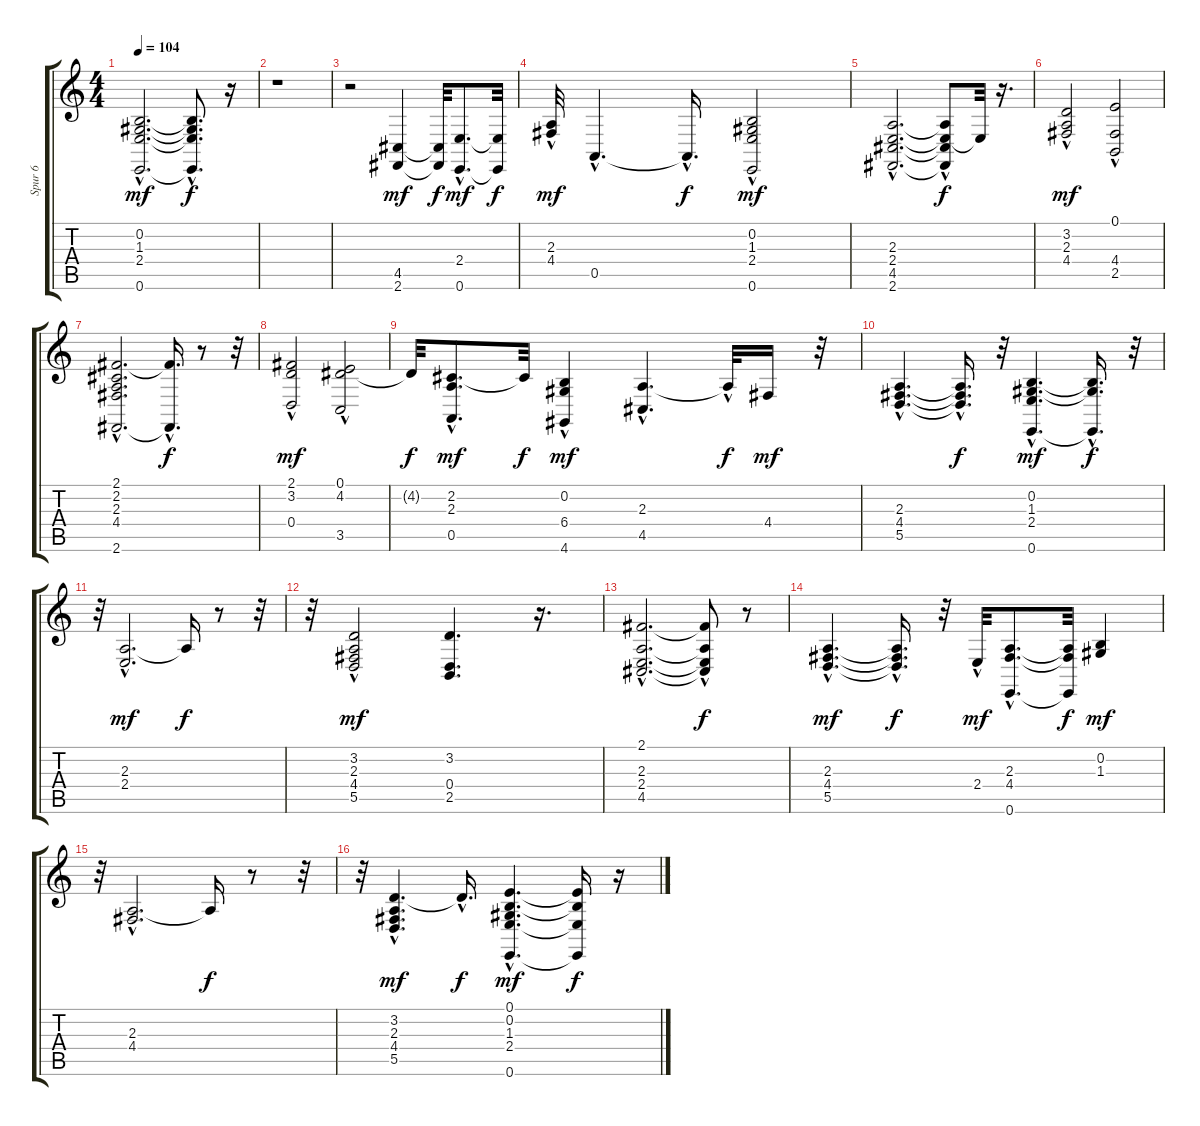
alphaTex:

\track ("Spur 6" "Spur 6") {instrument pad8sweep}
\staff {score tabs}
\tuning (E4 B3 G3 D3 A2 E2) {hide}
\ts (4 4)
\tempo 104
\clef g2
\ks c
(0.2{hac} 1.3{hac} 2.4{hac} 0.6{hac}).2{d dy mf} (0.2{hac t} 1.3{hac t} 2.4{t} 0.6{hac t}).8{d dy f} r.16 |
r.1 |
r.2 (4.5 2.6).4{dy mf} (4.5{t} 2.6{t}).32{dy f} (2.4{hac} 0.6{hac}).8{d dy mf} (2.4{t} 0.6{t}).32{dy f} |
(2.3 4.4{hac}).32{dy mf} 0.5{hac}.4{d} 0.5{hac t}.16{d dy f} (0.2{hac} 1.3 2.4{hac} 0.6).2{dy mf} |
(2.3{hac} 2.4{hac} 4.5{hac} 2.6{hac}).2{d} (2.3{hac t} 2.4{t} 4.5{t} 2.6{t}).8{dy f} 2.4{t}.32 r.16{d} |
(3.2 2.3{hac} 4.4).2{dy mf} (0.1{hac} 4.4 2.5).2 |
(2.1{hac} 2.2 2.3 4.4{hac} 2.6{hac}).2{d} (2.1{hac t} 2.6{t}).16{d dy f} r.8 r.32 |
(2.1 3.2{hac} 0.4{hac}).2{dy mf} (0.1{hac} 4.2 3.5).2 |
4.2{t}.32{dy f} (2.2{hac} 2.3{hac} 0.5{hac}).8{d dy mf} 2.2{t}.32{dy f} (0.2 6.4 4.6{hac}).4{dy mf} (2.3{hac} 4.5).4{d} 2.3{hac t}.32{dy f} 4.4.16{dy mf} r.32 |
(2.3{hac} 4.4{hac} 5.5{hac}).4{d} (2.3{hac t} 4.4{t} 5.5{t}).16{d dy f} r.32 (0.2{hac} 1.3{hac} 2.4{hac} 0.6{hac}).4{d dy mf} (0.2{hac t} 1.3{t} 0.6{t}).16{d dy f} r.32 |
r.32 (2.3{hac} 2.4{hac}).2{d dy mf} 2.3{t}.16{dy f} r.8 r.32 |
r.32 (3.2{hac} 2.3 4.4{hac} 5.5{hac}).2{dy mf} (3.2 0.4 2.5).4{d} r.16{d} |
(2.1{hac} 2.3{hac} 2.4{hac} 4.5{hac}).2{d} (2.1{t} 2.3{hac t} 2.4{t} 4.5{t}).8{dy f} r.8 |
(2.3{hac} 4.4{hac} 5.5{hac}).4{d dy mf} (2.3{hac t} 4.4{hac t} 5.5{t}).16{d dy f} r.32 2.4{hac}.32{dy mf} (2.3{hac} 4.4{hac} 0.6{hac}).8{d} (2.3{t} 4.4{t} 0.6{t}).32{dy f} (0.2 1.3).4{dy mf} |
r.32 (2.3{hac} 4.4).2{d} 2.3{t}.16{dy f} r.8 r.32 |
r.32 (3.2{hac} 2.3 4.4 5.5{hac}).4{d dy mf} 3.2{hac t}.16{d dy f} (0.1{hac} 0.2{hac} 1.3{hac} 2.4{hac} 0.6{hac}).4{d dy mf} (0.1{t} 0.2{t} 2.4{t} 0.6{t}).16{dy f} r.16
